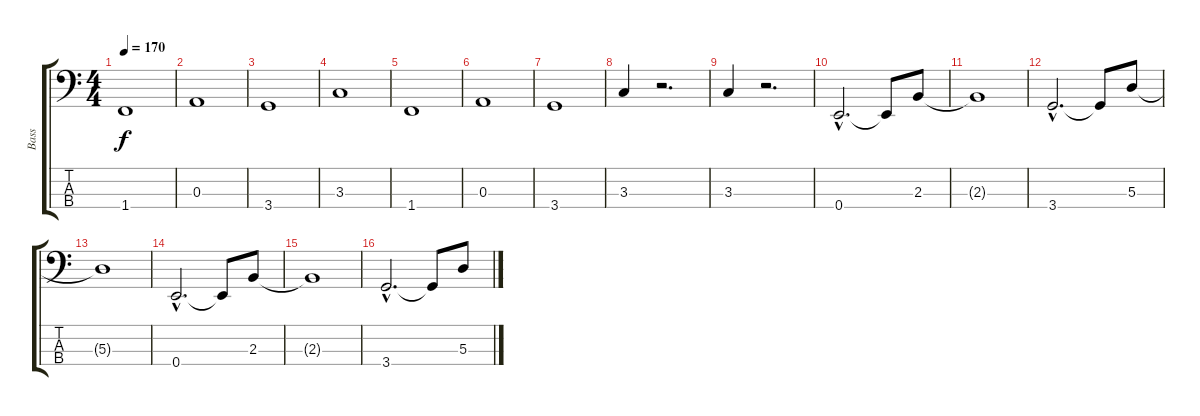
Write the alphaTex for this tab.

\track ("Bass" "Bass") {instrument electricbassfinger}
\staff {score tabs}
\tuning (G2 D2 A1 E1) {hide}
\ts (4 4)
\tempo 170
\clef f4
\ks c
1.4.1{dy f} |
0.3.1 |
3.4.1 |
3.3.1 |
1.4.1 |
0.3.1 |
3.4.1 |
3.3.4 r.2{d} |
3.3.4 r.2{d} |
0.4{hac}.2{d} 0.4{t}.8 2.3.8 |
2.3{t}.1 |
3.4{hac}.2{d} 3.4{t}.8 5.3.8 |
5.3{t}.1 |
0.4{hac}.2{d} 0.4{t}.8 2.3.8 |
2.3{t}.1 |
3.4{hac}.2{d} 3.4{t}.8 5.3.8
